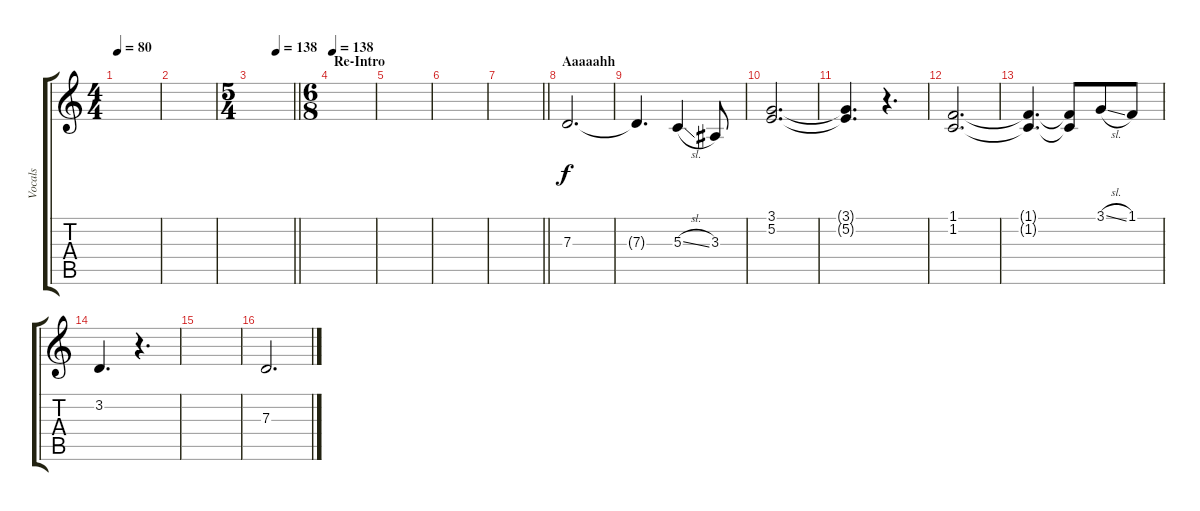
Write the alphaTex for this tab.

\track ("Vocals" "Vocals") {instrument altosax}
\staff {score tabs}
\tuning (E4 B3 G3 D3 A2 E2) {hide}
\ts (4 4)
\tempo 80
\clef g2
\ks c
|
|
\ts (5 4)
\tempo (138 0.6)
\barLineRight lightlight
|
\ts (6 8)
\section ("" "Re-Intro")
\tempo 138
|
|
|
\barLineRight lightlight
|
\section ("" "Aaaaahh")
7.3.2{d} |
7.3{t}.4{d} 5.3{sl}.4 3.3.8 |
(3.1 5.2).2{d} |
(3.1{t} 5.2{t}).4{d} r.4{d} |
(1.1 1.2).2{d} |
(1.1{t} 1.2{t}).4{d} (1.1{t} 1.2{t}).8 3.1{sl}.8 1.1.8 |
3.2.4{d} r.4{d} |
|
7.3.2{d}
